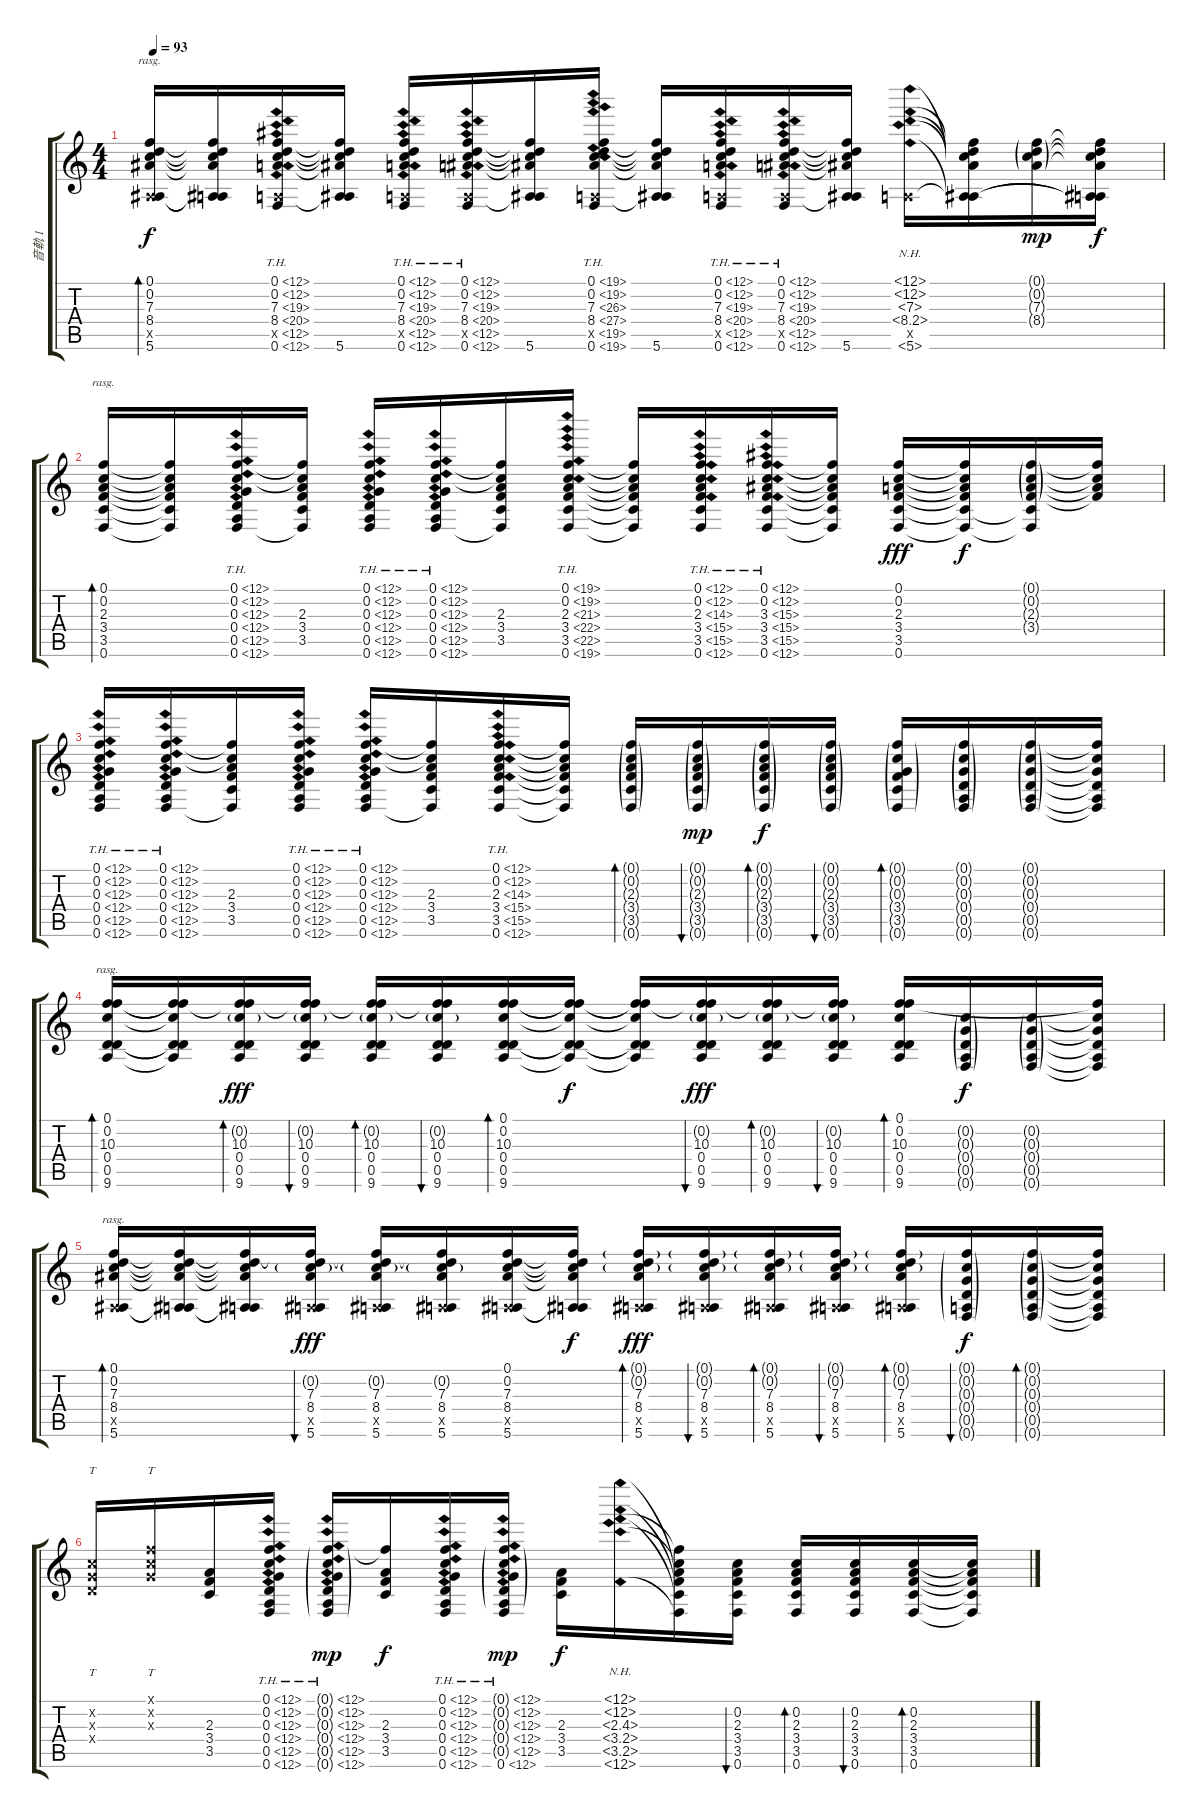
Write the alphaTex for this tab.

\track ("音軌 1" "音軌 1") {instrument acousticguitarsteel}
\staff {score tabs}
\tuning (F4 C4 G3 D3 A2 F2) {hide}
\ts (4 4)
\tempo 93
\clef g2
\ks c
(0.1 0.2 7.3 8.4 0.5{x} 5.6).16{bd 60 rasg ii dy f} (0.1{t} 0.2{t} 7.3{t} 8.4{t} 0.5{t} 5.6{t}).16 (0.1{th 12} 0.2{th 12} 7.3{th 12} 8.4{th 12} 0.5{th 12 x} 0.6{th 12}).16 (0.1{t} 0.2{t} 7.3{t} 8.4{t} 0.5{t} 5.6).16 (0.1{th 12} 0.2{th 12} 7.3{th 12} 8.4{th 12} 0.5{th 12 x} 0.6{th 12}).16 (0.1{th 12} 0.2{th 12} 7.3{th 12} 8.4{th 12} 0.5{th 12 x} 0.6{th 12}).16 (0.1{t} 0.2{t} 7.3{t} 8.4{t} 0.5{t} 5.6).16 (0.1{th 19} 0.2{th 19} 7.3{th 19} 8.4{th 19} 0.5{th 19 x} 0.6{th 19}).16 (0.1{t} 0.2{t} 7.3{t} 8.4{t} 0.5{t} 5.6).16 (0.1{th 12} 0.2{th 12} 7.3{th 12} 8.4{th 12} 0.5{th 12 x} 0.6{th 12}).16 (0.1{th 12} 0.2{th 12} 7.3{th 12} 8.4{th 12} 0.5{th 12 x} 0.6{th 12}).16 (0.1{t} 0.2{t} 7.3{t} 8.4{t} 0.5{t} 5.6).16 (0.1{nh} 0.2{nh} 7.3{nh} 8.4{nh} 0.5{x} 5.6{nh}).16 (0.1{t} 0.2{t} 7.3{t} 8.4{t} 0.5{t} 5.6{t}).16 (0.1{g} 0.2{g} 7.3{g} 8.4{g}).16{dy mp} (0.1{t} 0.2{t} 7.3{t} 8.4{t} 0.5{t} 5.6{t}).16{dy f} |
(0.1 0.2 2.3 3.4 3.5 0.6).16{bd 60 rasg ii} (0.1{t} 0.2{t} 2.3{t} 3.4{t} 3.5{t} 0.6{t}).16 (0.1{th 12} 0.2{th 12} 0.3{th 12} 0.4{th 12} 0.5{th 12} 0.6{th 12}).16 (0.1{t} 0.2{t} 2.3 3.4 3.5 0.6{t}).16 (0.1{th 12} 0.2{th 12} 0.3{th 12} 0.4{th 12} 0.5{th 12} 0.6{th 12}).16 (0.1{th 12} 0.2{th 12} 0.3{th 12} 0.4{th 12} 0.5{th 12} 0.6{th 12}).16 (0.1{t} 0.2{t} 2.3 3.4 3.5 0.6{t}).16 (0.1{th 19} 0.2{th 19} 2.3{th 19} 3.4{th 19} 3.5{th 19} 0.6{th 19}).16 (0.1{t} 0.2{t} 2.3{t} 3.4{t} 3.5{t} 0.6{t}).16 (0.1{th 12} 0.2{th 12} 2.3{th 12} 3.4{th 12} 3.5{th 12} 0.6{th 12}).16 (0.1{th 12} 0.2{th 12} 3.3{th 12} 3.4{th 12} 3.5{th 12} 0.6{th 12}).16 (0.1{t} 0.2{t} 3.3{t} 3.4{t} 3.5{t} 0.6{t}).16 (0.1 0.2 2.3 3.4 3.5 0.6).16{dy fff} (0.1{t} 0.2{t} 2.3{t} 3.4{t} 3.5{t} 0.6{t}).16{dy f} (0.1{g} 0.2{g} 2.3{g} 3.4{g} 3.5{t} 0.6{t}).16 (0.1{t} 0.2{t} 2.3{t} 3.4{t}).16 |
(0.1{th 12} 0.2{th 12} 0.3{th 12} 0.4{th 12} 0.5{th 12} 0.6{th 12}).16 (0.1{th 12} 0.2{th 12} 0.3{th 12} 0.4{th 12} 0.5{th 12} 0.6{th 12}).16 (0.1{t} 0.2{t} 2.3 3.4 3.5 0.6{t}).16 (0.1{th 12} 0.2{th 12} 0.3{th 12} 0.4{th 12} 0.5{th 12} 0.6{th 12}).16 (0.1{th 12} 0.2{th 12} 0.3{th 12} 0.4{th 12} 0.5{th 12} 0.6{th 12}).16 (0.1{t} 0.2{t} 2.3 3.4 3.5 0.6{t}).16 (0.1{th 12} 0.2{th 12} 2.3{th 12} 3.4{th 12} 3.5{th 12} 0.6{th 12}).16 (0.1{t} 0.2{t} 2.3{t} 3.4{t} 3.5{t} 0.6{t}).16 (0.1{g} 0.2{g} 2.3{g} 3.4{g} 3.5{g} 0.6{g}).16{bd 60} (0.1{g} 0.2{g} 2.3{g} 3.4{g} 3.5{g} 0.6{g}).16{bu 60 dy mp} (0.1{g} 0.2{g} 2.3{g} 3.4{g} 3.5{g} 0.6{g}).16{bd 60 dy f} (0.1{g} 0.2{g} 2.3{g} 3.4{g} 3.5{g} 0.6{g}).16{bu 60} (0.1{g} 0.2{g} 0.3{g} 3.4{g} 3.5{g} 0.6{g}).16{bd 60} (0.1{g} 0.2{g} 0.3{g} 0.4{g} 0.5{g} 0.6{g}).16 (0.1{g} 0.2{g} 0.3{g} 0.4{g} 0.5{g} 0.6{g}).16 (0.1{t} 0.2{t} 0.3{t} 0.4{t} 0.5{t} 0.6{t}).16 |
(0.1 0.2 10.3 0.4 0.5 9.6).16{bd 60 rasg ii} (0.1{t} 0.2{t} 10.3{t} 0.4{t} 0.5{t} 9.6{t}).16 (0.1{t} 0.2{g} 10.3 0.4 0.5 9.6).16{bd 60 dy fff} (0.1{t} 0.2{g} 10.3 0.4 0.5 9.6).16{bu 60} (0.1{t} 0.2{g} 10.3 0.4 0.5 9.6).16{bd 60} (0.1{t} 0.2{g} 10.3 0.4 0.5 9.6).16{bu 60} (0.1 0.2 10.3 0.4 0.5 9.6).16{bd 60} (0.1{t} 0.2{t} 10.3{t} 0.4{t} 0.5{t} 9.6{t}).16{dy f} (0.1{t} 0.2{t} 10.3{t} 0.4{t} 0.5{t} 9.6{t}).16 (0.1{t} 0.2{g} 10.3 0.4 0.5 9.6).16{bu 60 dy fff} (0.1{t} 0.2{g} 10.3 0.4 0.5 9.6).16{bd 60} (0.1{t} 0.2{g} 10.3 0.4 0.5 9.6).16{bu 60} (0.1 0.2 10.3 0.4 0.5 9.6).16{bd 60} (0.2{g} 0.3{g} 0.4{g} 0.5{g} 0.6{g}).16{dy f} (0.2{g} 0.3{g} 0.4{g} 0.5{g} 0.6{g}).16 (0.1{t} 0.2{t} 0.3{t} 0.4{t} 0.5{t} 0.6{t}).16 |
(0.1 0.2 7.3 8.4 0.5{x} 5.6).16{bd 60 rasg ii} (0.1{t} 0.2{t} 7.3{t} 8.4{t} 0.5{t} 5.6{t}).16 (0.1{t} 0.2{t} 7.3{t} 8.4{t} 0.5{t} 5.6{t}).16 (0.1{t} 0.2{g} 7.3 8.4 0.5{x} 5.6).16{bu 60 dy fff} (0.1{t} 0.2{g} 7.3 8.4 0.5{x} 5.6).16 (0.1{t} 0.2{g} 7.3 8.4 0.5{x} 5.6).16 (0.1 0.2 7.3 8.4 0.5{x} 5.6).16 (0.1{t} 0.2{t} 7.3{t} 8.4{t} 0.5{t} 5.6{t}).16{dy f} (0.1{g} 0.2{g} 7.3 8.4 0.5{x} 5.6).16{bd 60 dy fff} (0.1{g} 0.2{g} 7.3 8.4 0.5{x} 5.6).16{bu 60} (0.1{g} 0.2{g} 7.3 8.4 0.5{x} 5.6).16{bd 60} (0.1{g} 0.2{g} 7.3 8.4 0.5{x} 5.6).16{bu 60} (0.1{g} 0.2{g} 7.3 8.4 0.5{x} 5.6).16{bd 60} (0.1{g} 0.2{g} 0.3{g} 0.4{g} 0.5{g} 0.6{g}).16{bu 60 dy f} (0.1{g} 0.2{g} 0.3{g} 0.4{g} 0.5{g} 0.6{g}).16{bd 60} (0.1{t} 0.2{t} 0.3{t} 0.4{t} 0.5{t} 0.6{t}).16 |
(0.2{x} 0.3{x} 0.4{x}).16{tt} (0.1{x} 0.2{x} 0.3{x}).16{tt} (2.3 3.4 3.5).16 (0.1{th 12} 0.2{th 12} 0.3{th 12} 0.4{th 12} 0.5{th 12} 0.6{th 12}).16 (0.1{th 12 g} 0.2{th 12 g} 0.3{th 12 g} 0.4{th 12 g} 0.5{th 12 g} 0.6{th 12 g}).16{dy mp} (0.1{t} 2.3 3.4 3.5).16{dy f} (0.1{th 12} 0.2{th 12} 0.3{th 12} 0.4{th 12} 0.5{th 12} 0.6{th 12}).16 (0.1{th 12 g} 0.2{th 12 g} 0.3{th 12 g} 0.4{th 12 g} 0.5{th 12 g} 0.6{th 12}).16{dy mp} (2.3 3.4 3.5).16{dy f} (0.1{nh} 0.2{nh} 2.3{nh} 3.4{nh} 3.5{nh} 0.6{nh}).16 (0.1{t} 0.2{t} 2.3{t} 3.4{t} 3.5{t} 0.6{t}).16 (0.2 2.3 3.4 3.5 0.6).16{bu 60} (0.2 2.3 3.4 3.5 0.6).16{bd 60} (0.2 2.3 3.4 3.5 0.6).16{bu 60} (0.2 2.3 3.4 3.5 0.6).16{bd 60} (0.2{t} 2.3{t} 3.4{t} 3.5{t} 0.6{t}).16
